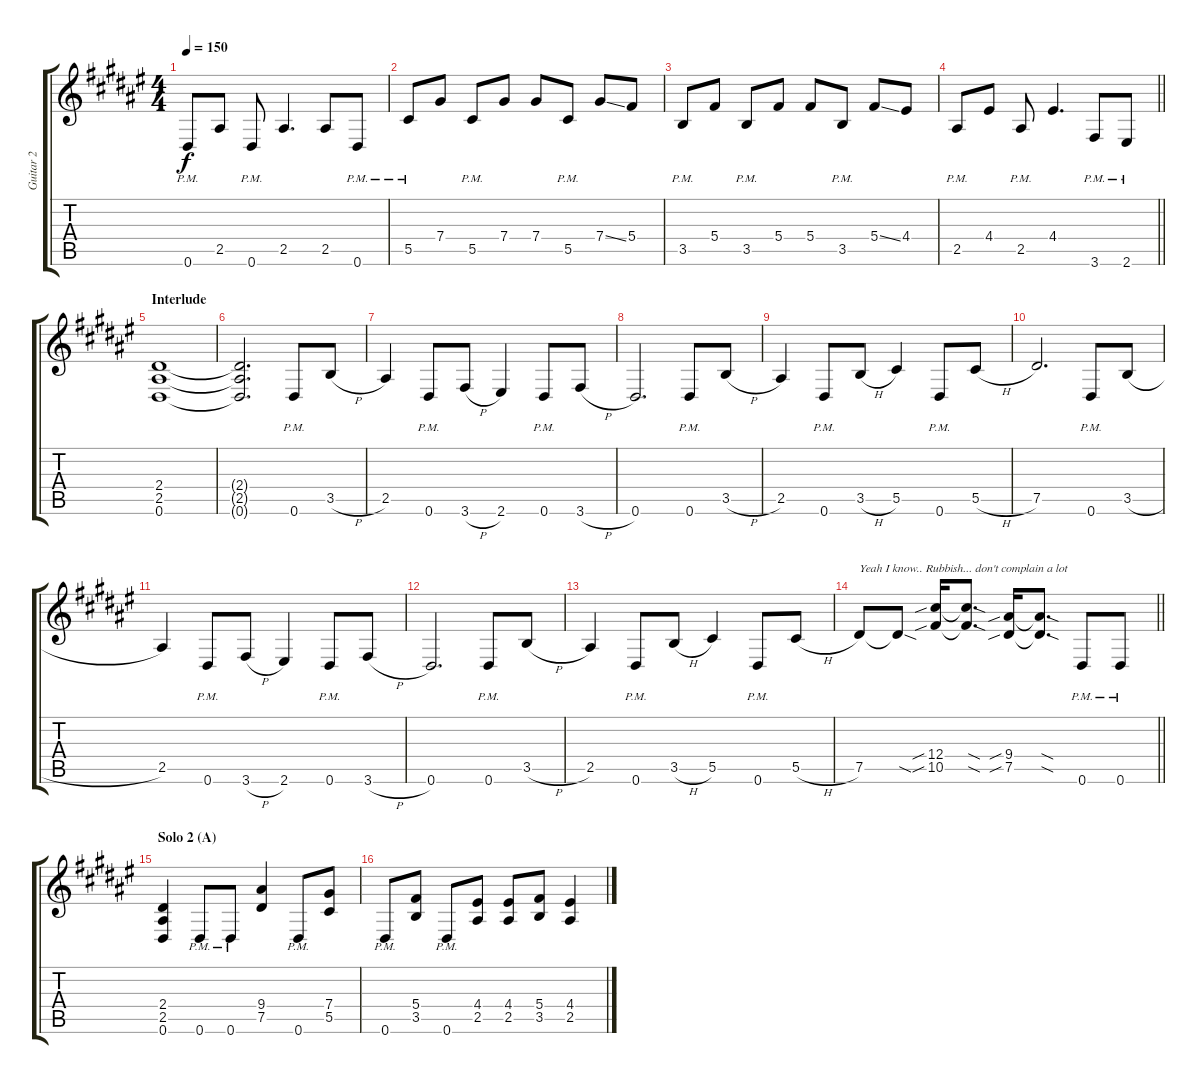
\track ("Guitar 2" "Guitar 2") {instrument distortionguitar}
\staff {score tabs}
\tuning (Eb4 Bb3 Gb3 Db3 Ab2 Eb2) {hide}
\ts (4 4)
\tempo 150
\clef g2
\ks f#
0.6{pm}.8{dy f} 2.5.8 0.6{pm}.8 2.5.4{d} 2.5.8 0.6{pm}.8 |
5.5{pm}.8 7.4.8 5.5{pm}.8 7.4.8 7.4.8 5.5{pm}.8 7.4{ss}.8 5.4.8 |
3.5{pm}.8 5.4.8 3.5{pm}.8 5.4.8 5.4.8 3.5{pm}.8 5.4{ss}.8 4.4.8 |
\barLineRight lightlight
2.5{pm}.8 4.4.8 2.5{pm}.8 4.4.4{d} 3.6{pm}.8 2.6{pm}.8 |
\section ("" "Interlude")
(2.4 2.5 0.6).1 |
(2.4{t} 2.5{t} 0.6{t}).2{d} 0.6{pm}.8 3.5{h}.8 |
2.5.4 0.6{pm}.8 3.6{h}.8 2.6.4 0.6{pm}.8 3.6{h}.8 |
0.6.2{d} 0.6{pm}.8 3.5{h}.8 |
2.5.4 0.6{pm}.8 3.5{h}.8 5.5.4 0.6{pm}.8 5.5{h}.8 |
7.5.2{d} 0.6{pm}.8 3.5{h}.8 |
2.5.4 0.6{pm}.8 3.6{h}.8 2.6.4 0.6{pm}.8 3.6{h}.8 |
0.6.2{d} 0.6{pm}.8 3.5{h}.8 |
2.5.4 0.6{pm}.8 3.5{h}.8 5.5.4 0.6{pm}.8 5.5{h}.8 |
\barLineRight lightlight
7.5.8{txt "Yeah I know.. Rubbish... don't complain a lot"} 7.5{sod t}.8 (12.4{sib} 10.5{sib}).16 (12.4{sod t} 10.5{sod t}).8{d} (9.4{sib} 7.5{sib}).16 (9.4{sod t} 7.5{sod t}).8{d} 0.6{pm}.8 0.6{pm}.8 |
\section ("" "Solo 2 (A)")
(2.4 2.5 0.6).4 0.6{pm}.8 0.6{pm}.8 (9.4 7.5).4 0.6{pm}.8 (7.4 5.5).8 |
0.6{pm}.8 (5.4 3.5).8 0.6{pm}.8 (4.4 2.5).8 (4.4 2.5).8 (5.4 3.5).8 (4.4 2.5).4
